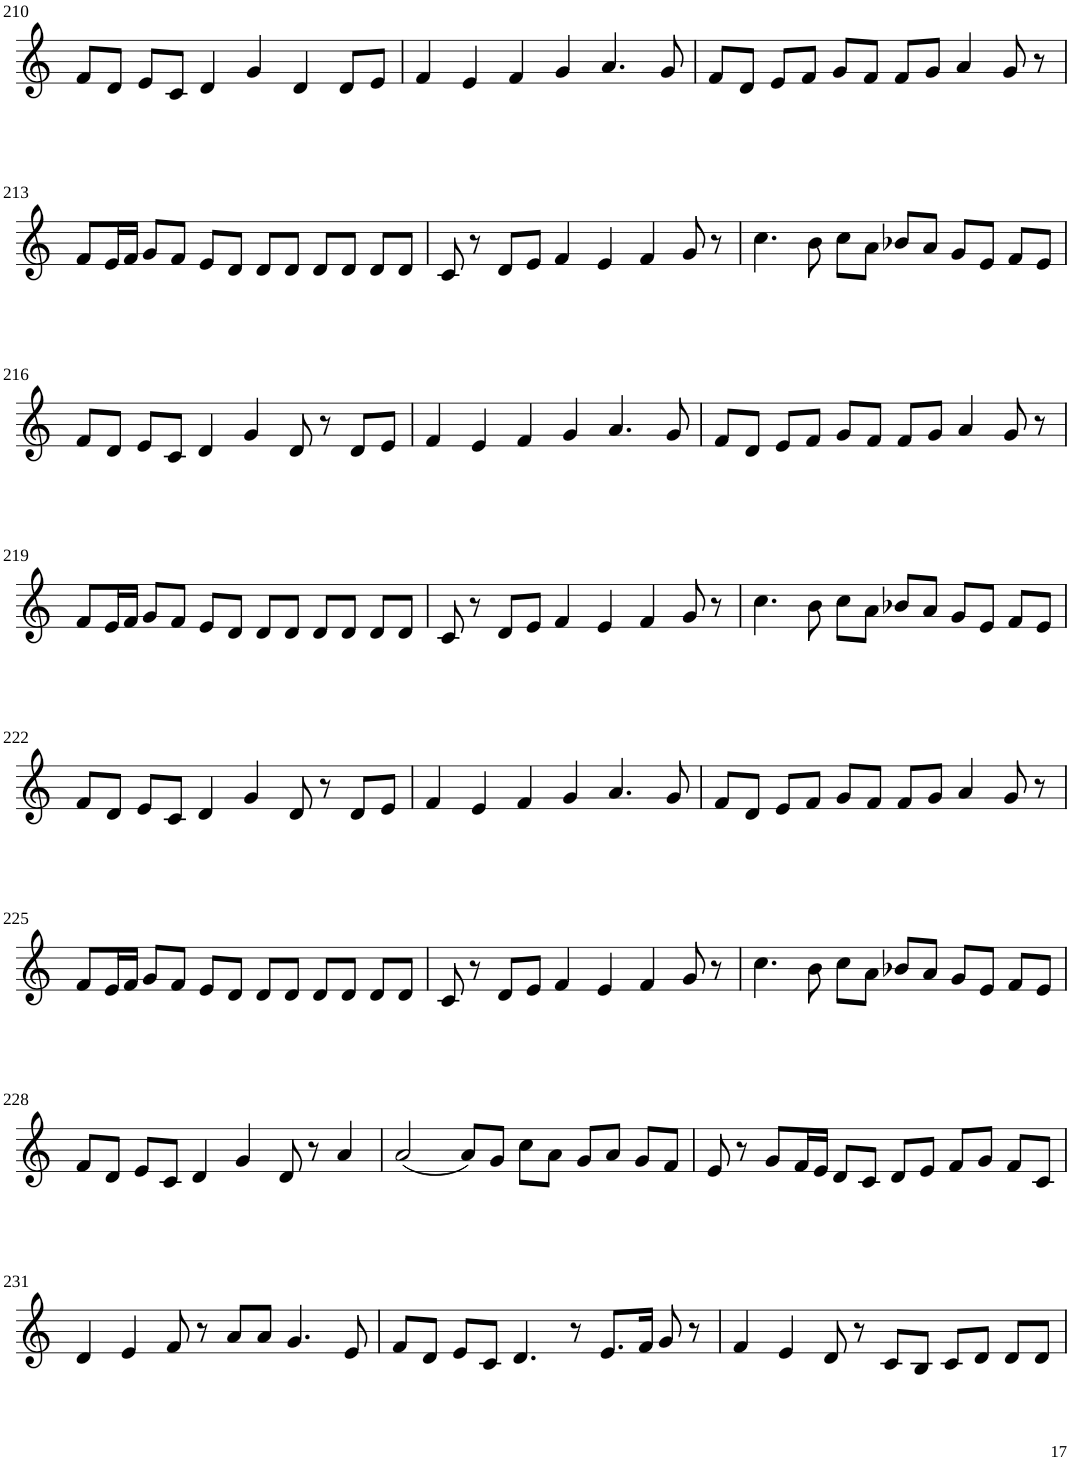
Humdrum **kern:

**kern
*part1
*staff1
*I"Violin
!!LO:PB:g=z
*clefG2
*k[]
*M6/4
=210
8f/L
8d/J
8e/L
8c/J
4d/
4g/
4d/
8d/L
8e/J
=211
4f/
4e/
4f/
4g/
4.a/
8g/
=212
8f/L
8d/J
8e/L
8f/J
8g/L
8f/J
8f/L
8g/J
4a/
8g/
8r
!!LO:LB:g=z
=213
8f/L
16e/L
16f/JJ
8g/L
8f/J
8e/L
8d/J
8d/L
8d/J
8d/L
8d/J
8d/L
8d/J
=214
8c/
8r
8d/L
8e/J
4f/
4e/
4f/
8g/
8r
=215
4.cc\
8b\
8cc\L
8a\J
8b-X/L
8a/J
8g/L
8e/J
8f/L
8e/J
!!LO:LB:g=z
=216
8f/L
8d/J
8e/L
8c/J
4d/
4g/
8d/
8r
8d/L
8e/J
=217
4f/
4e/
4f/
4g/
4.a/
8g/
=218
8f/L
8d/J
8e/L
8f/J
8g/L
8f/J
8f/L
8g/J
4a/
8g/
8r
!!LO:LB:g=z
=219
8f/L
16e/L
16f/JJ
8g/L
8f/J
8e/L
8d/J
8d/L
8d/J
8d/L
8d/J
8d/L
8d/J
=220
8c/
8r
8d/L
8e/J
4f/
4e/
4f/
8g/
8r
=221
4.cc\
8b\
8cc\L
8a\J
8b-X/L
8a/J
8g/L
8e/J
8f/L
8e/J
!!LO:LB:g=z
=222
8f/L
8d/J
8e/L
8c/J
4d/
4g/
8d/
8r
8d/L
8e/J
=223
4f/
4e/
4f/
4g/
4.a/
8g/
=224
8f/L
8d/J
8e/L
8f/J
8g/L
8f/J
8f/L
8g/J
4a/
8g/
8r
!!LO:LB:g=z
=225
8f/L
16e/L
16f/JJ
8g/L
8f/J
8e/L
8d/J
8d/L
8d/J
8d/L
8d/J
8d/L
8d/J
=226
8c/
8r
8d/L
8e/J
4f/
4e/
4f/
8g/
8r
=227
4.cc\
8b\
8cc\L
8a\J
8b-X/L
8a/J
8g/L
8e/J
8f/L
8e/J
!!LO:LB:g=z
=228
8f/L
8d/J
8e/L
8c/J
4d/
4g/
8d/
8r
4a/
=229
(2a/
8a/L)
8g/J
8cc\L
8a\J
8g/L
8a/J
8g/L
8f/J
=230
8e/
8r
8g/L
16f/L
16e/JJ
8d/L
8c/J
8d/L
8e/J
8f/L
8g/J
8f/L
8c/J
!!LO:LB:g=z
=231
4d/
4e/
8f/
8r
8a/L
8a/J
4.g/
8e/
=232
8f/L
8d/J
8e/L
8c/J
4.d/
8r
8.e/L
16f/Jk
8g/
8r
=233
4f/
4e/
8d/
8r
8c/L
8B/J
8c/L
8d/J
8d/L
8d/J
=
*-
